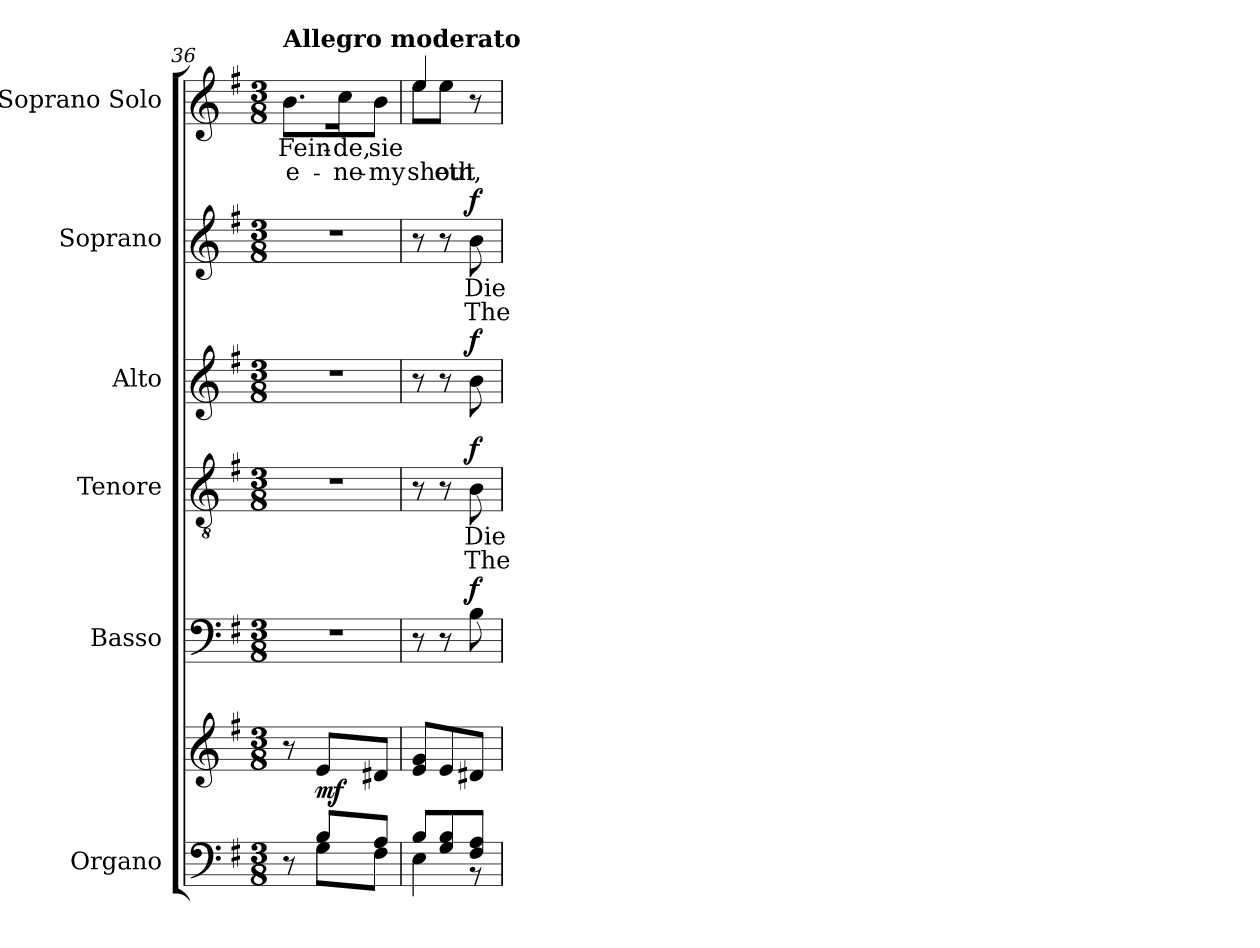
**kern	**kern	**dynam	**kern	**dynam	**kern	**text	**text	**dynam	**kern	**dynam	**kern	**text	**text	**dynam	**kern	**text	**text
*part6	*part6	*part6	*part5	*part5	*part4	*part4	*part4	*part4	*part3	*part3	*part2	*part2	*part2	*part2	*part1	*part1	*part1
*staff7	*staff6	*staff6/7	*staff5	*staff5	*staff4	*staff4	*staff4	*staff4	*staff3	*staff3	*staff2	*staff2	*staff2	*staff2	*staff1	*staff1	*staff1
*I"Organo	*	*	*I"Basso	*	*I"Tenore	*	*	*	*I"Alto	*	*I"Soprano	*	*	*	*I"Soprano Solo	*	*
*clefF4	*clefG2	*	*clefF4	*	*clefGv2	*	*	*	*clefG2	*	*clefG2	*	*	*	*clefG2	*	*
*k[f#]	*k[f#]	*	*k[f#]	*	*k[f#]	*	*	*	*k[f#]	*	*k[f#]	*	*	*	*k[f#]	*	*
*M3/8	*M3/8	*	*M3/8	*	*M3/8	*	*	*	*M3/8	*	*M3/8	*	*	*	*M3/8	*	*
=36	=36	=36	=36	=36	=36	=36	=36	=36	=36	=36	=36	=36	=36	=36	=36	=36	=36
*^	*	*	*	*	*	*	*	*	*	*	*	*	*	*	*	*	*
!	!	!	!	!	!	!	!	!	!	!	!	!	!	!	!	!LO:TX:a:B:t=Allegro moderato	!	!
8r	8ryy	8r	.	4.r	.	4.r	.	.	.	4.r	.	4.r	.	.	.	8.b\L	Fein-	e-
!	!	!	!LO:DY:a=2	!	!	!	!	!	!	!	!	!	!	!	!	!	!	!
8B/L	8G\L	8e/L	mf	.	.	.	.	.	.	.	.	.	.	.	.	.	.	.
.	.	.	.	.	.	.	.	.	.	.	.	.	.	.	.	16cc\K	-de,	ne-
8A/J	8F#\J	8d#X/J	.	.	.	.	.	.	.	.	.	.	.	.	.	8b\J	sie	my
=37	=37	=37	=37	=37	=37	=37	=37	=37	=37	=37	=37	=37	=37	=37	=37	=37	=37	=37
*	*	*	*	*	*	*	*	*	*	*	*	*	*	*	*	*^	*	*
8B/L	4E\	8e/ 8g/L	.	8r	.	8r	.	.	.	8r	.	8r	.	.	.	4ee/	8ee\L	.	shout-
8G/ 8B/	.	8e/	.	8r	.	8r	.	.	.	8r	.	8r	.	.	.	.	8ee\J	.	-eth,
!	!	!	!	!	!LO:DY:a	!	!	!	!LO:DY:a	!	!LO:DY:a	!	!	!	!LO:DY:a	!	!	!	!
8F#/ 8A/J	8r	8d#X/J	.	8B\	f	8B\	Die	The	f	8b\	f	8b\	Die	The	f	8r	8ryy	.	.
*v	*v	*	*	*	*	*	*	*	*	*	*	*	*	*	*	*v	*v	*	*
=	=	=	=	=	=	=	=	=	=	=	=	=	=	=	=	=	=
*-	*-	*-	*-	*-	*-	*-	*-	*-	*-	*-	*-	*-	*-	*-	*-	*-	*-
